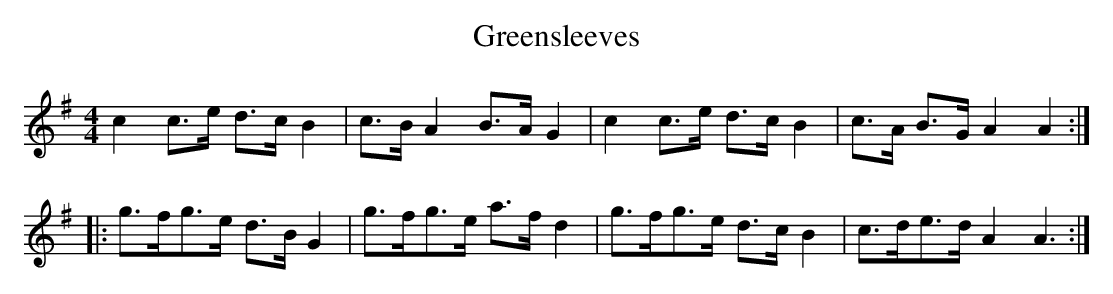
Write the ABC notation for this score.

X:1
T:Greensleeves
M:4/4
L:1/8
K:A dorian
c2 c>e d>c B2 | c>B A2 B>A G2 | c2 c>e d>c B2 | c>A B>G A2 A2 :|
 |: g>fg>e d>B G2 | g>fg>e a>f d2 | g>fg>e d>c B2 | c>de>d A2 A3 :|
